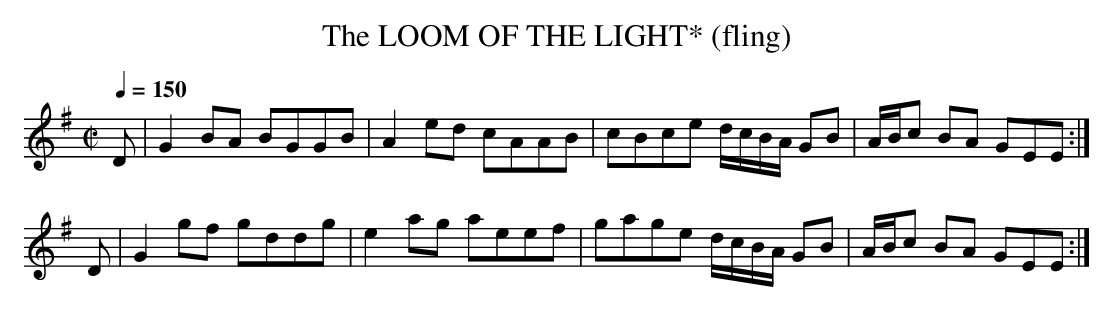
X:1
T:LOOM OF THE LIGHT* (fling), The
Q:1/4=150
M:C|
L:1/8
K:Em
D|G2BA BGGB|A2ed cAAB|cBce d/c/B/A/ GB|A/B/c BA GEE :|
D|G2gf gddg|e2ag aeef|gage d/c/B/A/ GB|A/B/c BA GEE :|
